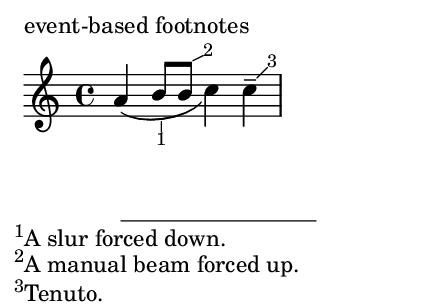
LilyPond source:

%% Generated by lilypond-book
%% Options: [exampleindent=10.16\mm,indent=0\mm,line-width=160\mm,paper-height=845.047\pt,paper-width=597.508\pt,papersize="a8landscape",quote]
\include "lilypond-book-preamble.ly"


% ****************************************************************
% Start cut-&-pastable-section
% ****************************************************************

#(ly:set-option 'eps-box-padding 3.000000)



\paper {
  #(set-paper-size "a8landscape")
  indent = 0\mm
}

\layout {
  
}




% ****************************************************************
% ly snippet:
% ****************************************************************
\sourcefileline 1648
\book {
  \header { tagline = ##f }
  \markup "event-based footnotes"
  \markup \null
  \relative {
    a'4_\footnote #'(0 . -1) "A slur forced down." (
    b8^\footnote #'(1 . 0.5) "A manual beam forced up." [
    b8 ]
    c4 )
    c-\footnote #'(1 . 1) "Tenuto." --
  }
}


% ****************************************************************
% end ly snippet
% ****************************************************************
